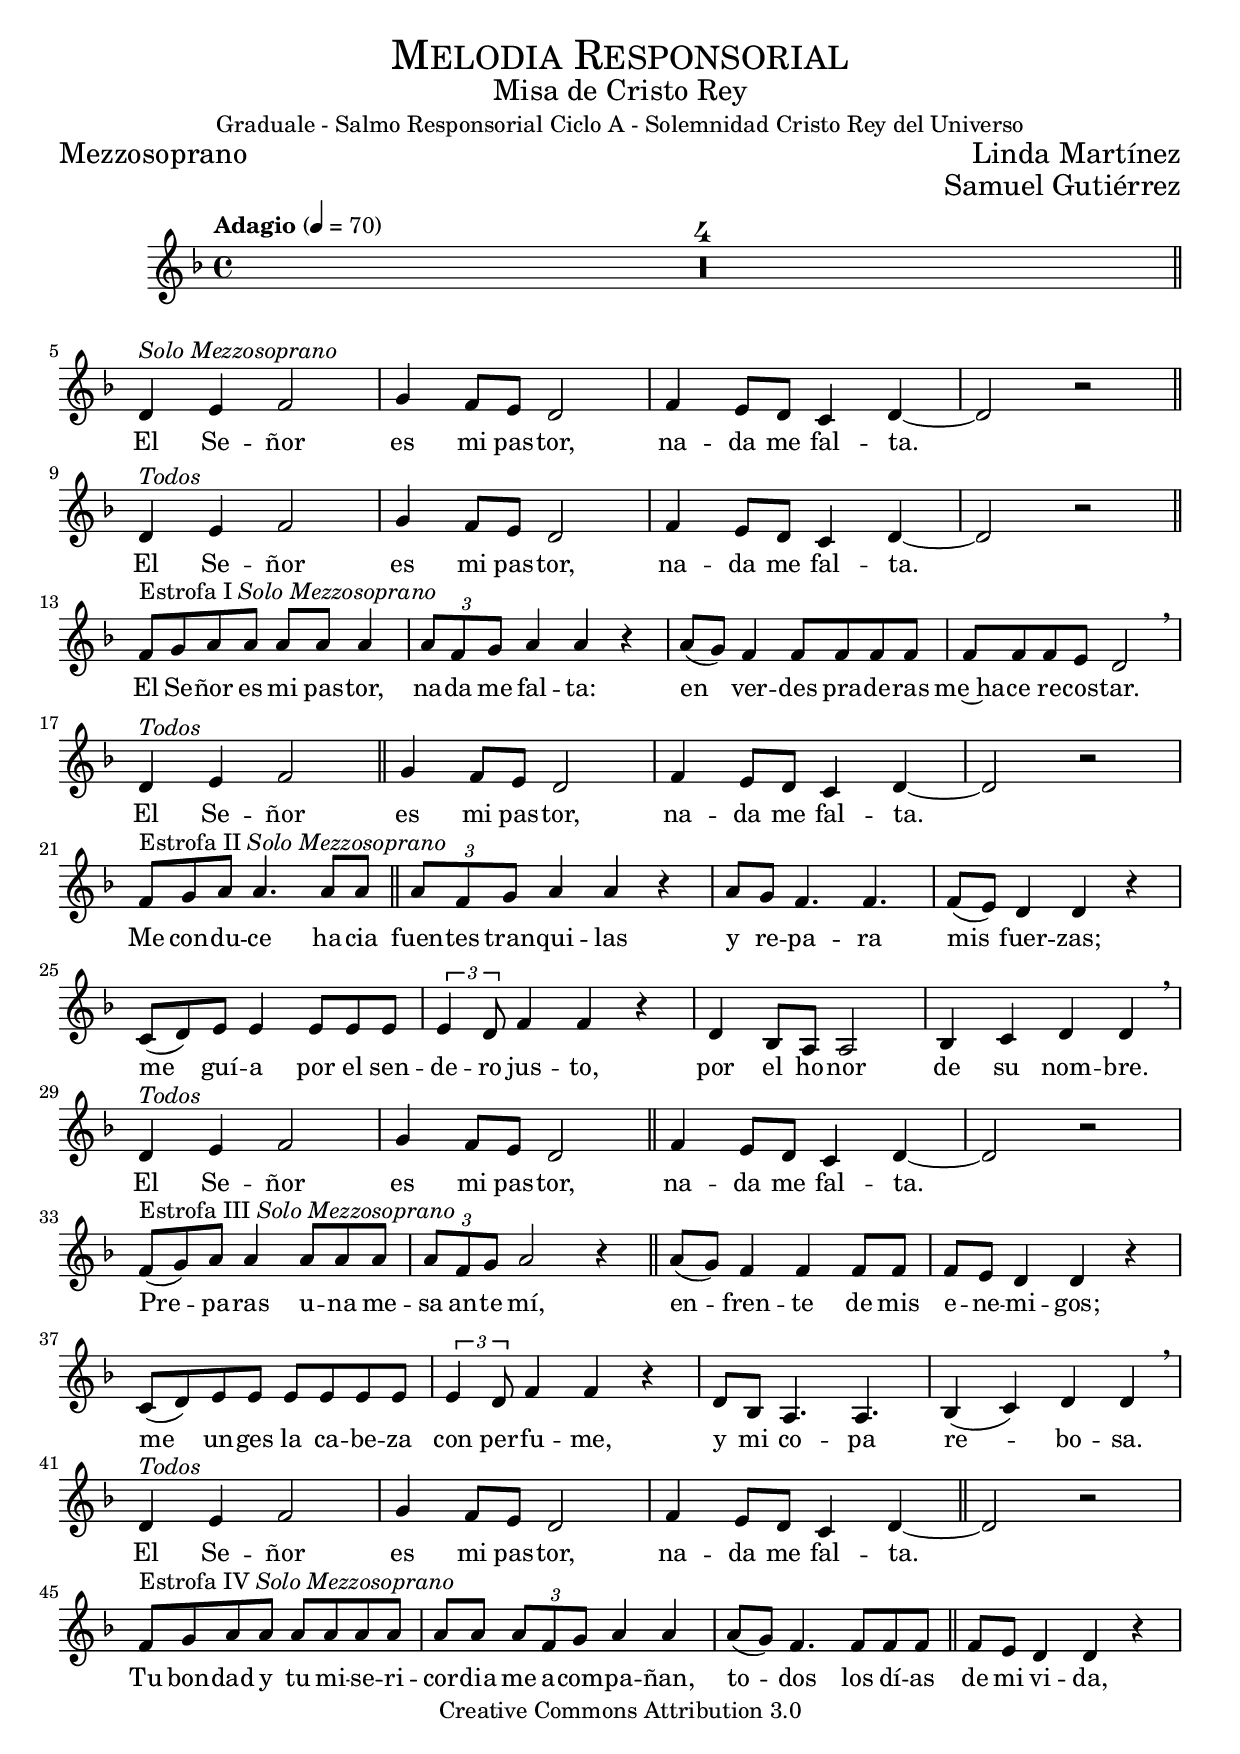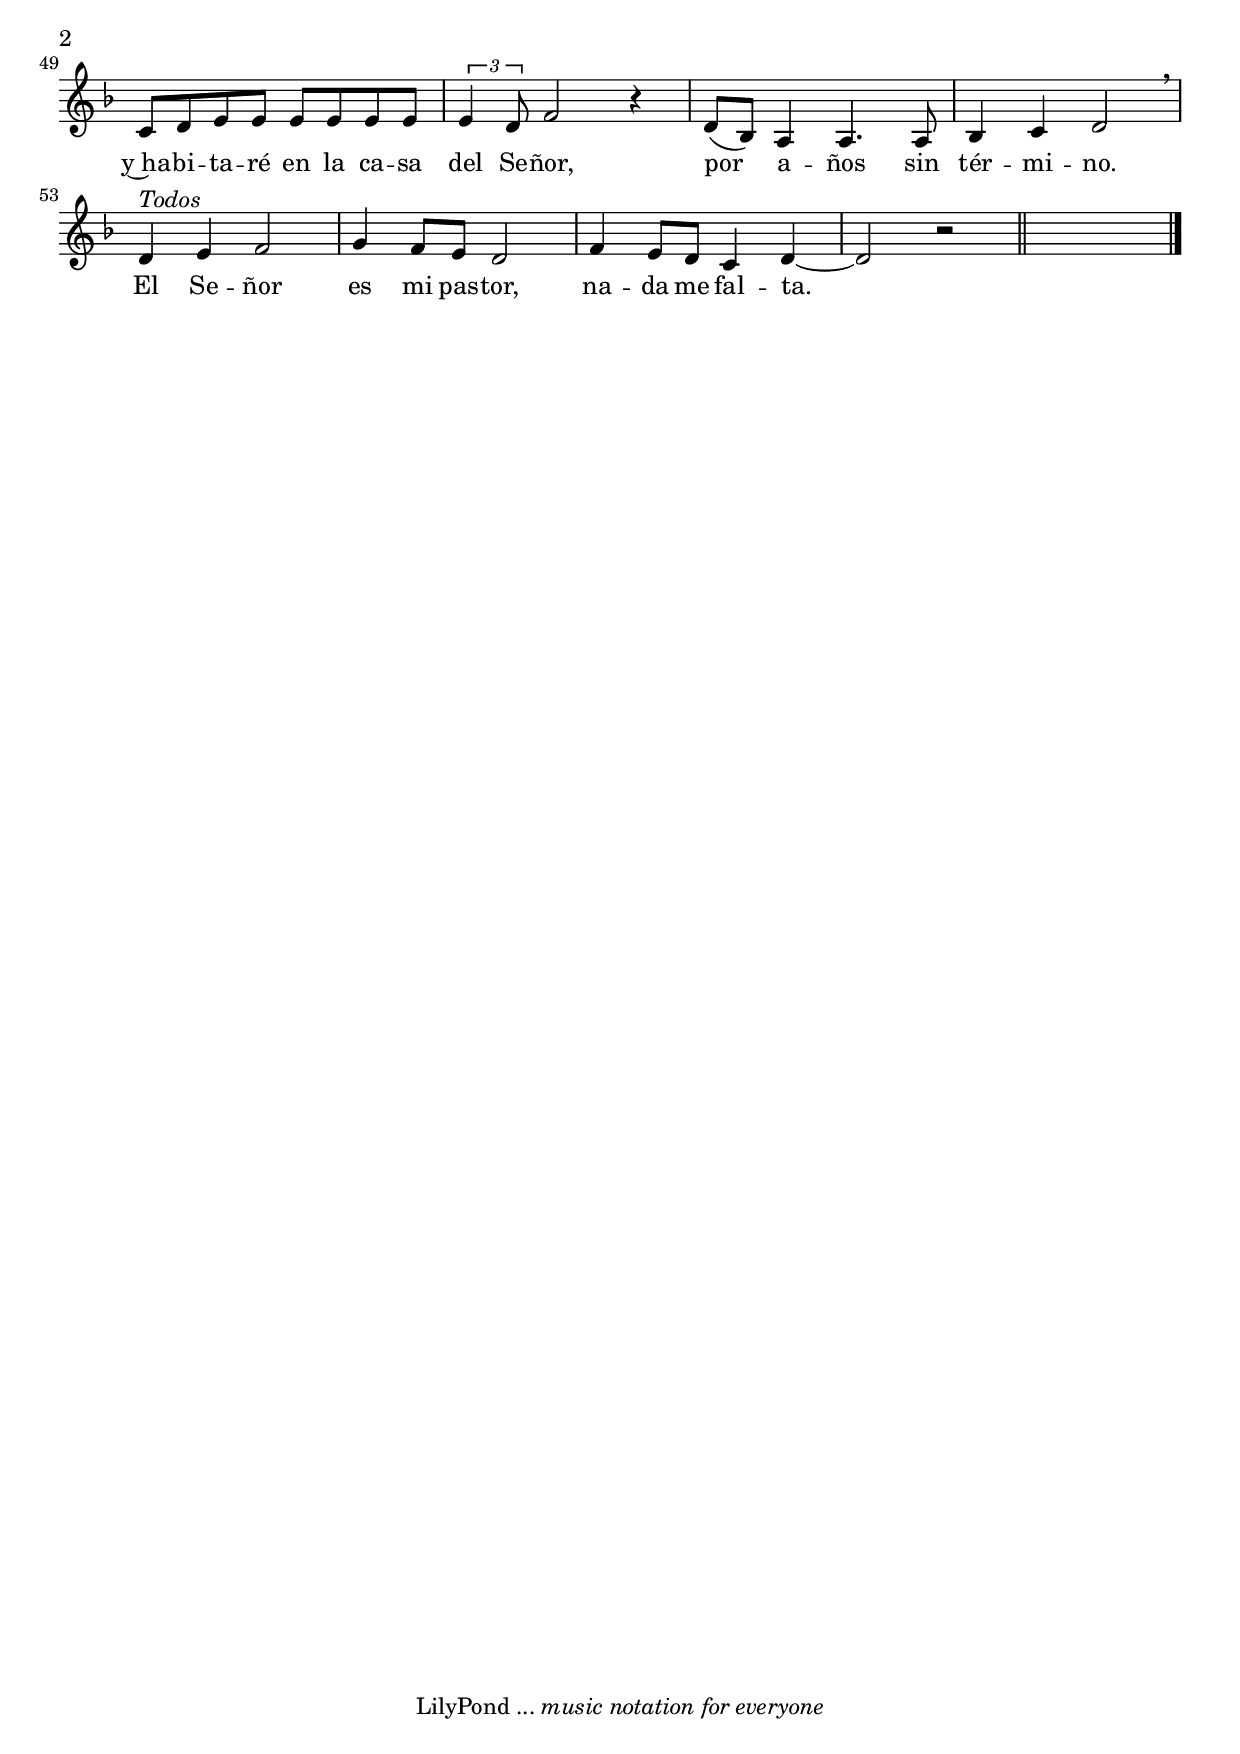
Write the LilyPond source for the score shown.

% *************************************************************************************
%	Melodia responsorial - Melody inspired by the compositions of Pbro Lucien Deiss
%	Music and accompaniment by serachsam
% *************************************************************************************
\language "espanol"
\version "2.23.2"

% --- Global parameters
particle = 1
jump = \break

% --- Includes
\include "global.ily"
soprano_music_a = \relative do' {
  \compressEmptyMeasures

  R1*4 | #(if (= particle 1) jump "") % 4
  re4^\markup{ \italic "Solo Mezzosoprano" } mi fa2 |
  sol4 fa8 mi re2 |
  fa4 mi8 re do4 re4~ |
  re2 r | #(if (= particle 1) jump "") % 8
  re4^\markup{ \italic "Todos" } mi fa2 |
  sol4 fa8 mi re2 |
  fa4 mi8 re do4 re4~ |
  re2 r | #(if (= particle 1) jump "") % 12
  fa8^\markup{ "Estrofa I" \italic "Solo Mezzosoprano" } sol la la la la la4 |
  \tuplet 3/2 {la8 fa sol} la4 la r |
  la8( sol) fa4 fa8 fa fa fa |
  fa fa fa mi re2 \breathe | #(if (= particle 1) jump "")
  re4^\markup{ \italic "Todos" } mi fa2 |
  sol4 fa8 mi re2 |
  fa4 mi8 re do4 re4~ |
  re2 r | #(if (= particle 1) jump "") % 20
  fa8^\markup{ "Estrofa II" \italic "Solo Mezzosoprano" } sol la la4. la8 la |
  \tuplet 3/2 {la8 fa sol} la4 la r |
  la8 sol fa4. fa4. |
  fa8( mi) re4 re r | #(if (= particle 1) jump "") %24
  do8( re) mi mi4 mi8 mi mi |
  \tuplet 3/2 { mi4 re8 } fa4 fa r |
  re4 sib8 la la2 |
  sib4 do re4 re \breathe | #(if (= particle 1) jump "") %28
  re4^\markup{ \italic "Todos" } mi fa2 |
  sol4 fa8 mi re2 |
  fa4 mi8 re do4 re4~ |
  re2 r | #(if (= particle 1) jump "") % 32
  fa8(^\markup{ "Estrofa III" \italic "Solo Mezzosoprano" } sol) la la4 la8 la la |
  \tuplet 3/2 {la8 fa sol} la2 r4 |
  la8( sol) fa4 fa4 fa8 fa |
  fa8 mi re4 re r | #(if (= particle 1) jump "") % 36
  do8( re) mi mi mi mi mi mi |
  \tuplet 3/2 { mi4 re8 } fa4 fa r |
  re8 sib la4. la |
  sib4( do) re re \breathe | #(if (= particle 1) jump "") % 40
  re4^\markup{ \italic "Todos" } mi fa2 |
  sol4 fa8 mi re2 |
  fa4 mi8 re do4 re4~ |
  re2 r | #(if (= particle 1) jump "") % 44
  fa8^\markup{ "Estrofa IV" \italic "Solo Mezzosoprano" } sol la la la la la la |
  la la \tuplet 3/2 {la8 fa sol} la4 la |
  la8( sol) fa4. fa8 fa fa |
  fa8 mi re4 re r | #(if (= particle 1) jump "") % 48
  do8 re mi mi mi mi mi mi |
  \tuplet 3/2 { mi4 re8 } fa2 r4 |
  re8( sib) la4 la4. la8 |
  sib4 do re2 \breathe | #(if (= particle 1) jump "") % 52
  re4^\markup{ \italic "Todos" } mi fa2 |
  sol4 fa8 mi re2 |
  fa4 mi8 re do4 re4~ |
  re2 r |
}

soprano_lyrics_a = \lyricmode {
  El Se -- ñor es mi pas -- tor, na -- da me fal -- ta.
  El Se -- ñor es mi pas -- tor, na -- da me fal -- ta.

  El Se -- ñor es mi pas -- tor, na -- da me fal -- ta:
  en ver -- des pra -- de -- ras me~ha -- ce re -- cos -- tar.

  El Se -- ñor es mi pas -- tor, na -- da me fal -- ta.

  Me con -- du -- ce ha -- cia fuen -- tes tran -- qui -- las
  y re -- pa -- ra mis fuer -- zas;
  me guí -- a por el sen -- de -- ro jus -- to,
  por el ho -- nor de su nom -- bre.

  El Se -- ñor es mi pas -- tor, na -- da me fal -- ta.

  Pre -- pa -- ras u -- na me -- sa an -- te mí,
  en -- fren -- te de mis e -- ne -- mi -- gos;
  me un -- ges la ca -- be -- za con per -- fu -- me,
  y mi co -- pa re -- bo -- sa.

  El Se -- ñor es mi pas -- tor, na -- da me fal -- ta.

  Tu bon -- dad y tu mi -- se -- ri -- cor -- dia me a -- com -- pa -- ñan,
  to -- dos los dí -- as de mi vi -- da,
  y~ha -- bi -- ta -- ré en la ca -- sa del Se -- ñor,
  por a -- ños sin tér -- mi -- no.

  El Se -- ñor es mi pas -- tor, na -- da me fal -- ta.
}

soprano_music_b = \relative do' {
  \compressEmptyMeasures

  R1*4 | #(if (= particle 1) jump "") % 4
  re4^\markup{ \italic "Solo Mezzosoprano" } mi fa2 |
  sol4 fa8 mi re4 re |
  fa4 mi8 re do4( re4~ |
  re2) r | #(if (= particle 1) jump "") % 8
  re4^\markup{ \italic "Todos" } mi fa2 |
  sol4 fa8 mi re4 re |
  fa4 mi8 re do4( re4~ |
  re2) r | #(if (= particle 1) jump "") % 12
  fa8^\markup{ "Estrofa I" \italic "Solo Mezzosoprano" } sol la la la la la la |
  \tuplet 3/2 {la8 fa sol} la2 r4 |
  la8 sol fa4 fa8 fa fa fa |
  fa fa fa mi re2 \breathe | #(if (= particle 1) jump "") % 16
  re4^\markup{ \italic "Todos" } mi fa2 |
  sol4 fa8 mi re4 re |
  fa4 mi8 re do4( re4~ |
  re2) r | #(if (= particle 1) jump "") % 20
  fa8^\markup{ "Estrofa II" \italic "Solo Mezzosoprano" } sol la la la la la la |
  \tuplet 3/2 {la8 fa sol} la4 la r |
  la8 sol fa fa fa4 fa |
  fa8 mi re4 re r | #(if (= particle 1) jump "") % 24
  re8( sib) la4. la8 la la |
  sib4( do) re2 \breathe | #(if (= particle 1) jump "") % 26
  re4^\markup{ \italic "Todos" } mi fa2 |
  sol4 fa8 mi re4 re |
  fa4 mi8 re do4( re4~ |
  re2) r | #(if (= particle 1) jump "") % 30
  fa8^\markup{ "Estrofa III" \italic "Solo Mezzosoprano" } sol la la la la la4 |
  \tuplet 3/2 {la8( fa) sol} la4 la r |
  la8 sol fa fa fa fa fa fa |
  fa8 mi re4 re r | #(if (= particle 1) jump "") % 34
  re8( sib) la4 la8 la la la |
  sib4 do re2 \breathe | #(if (= particle 1) jump "") % 36
  re4^\markup{ \italic "Todos" } mi fa2 |
  sol4 fa8 mi re4 re |
  fa4 mi8 re do4( re4~ |
  re2) r |
}

soprano_lyrics_b = \lyricmode {
  El Se -- ñor rei -- na, ves -- ti -- do de ma -- jes -- tad.
  El Se -- ñor rei -- na, ves -- ti -- do de ma -- jes -- tad.

  El Se -- ñor rei -- na, ves -- ti -- do de ma -- jes -- tad,
  el Se -- ñor, ves -- ti -- do~y ce -- ñi -- do de po -- der.

  El Se -- ñor rei -- na, ves -- ti -- do de ma -- jes -- tad.

  A -- sí~es -- tá fir -- me el or -- be y no va -- ci -- la.
  Tu tro -- no~es -- tá fir -- me des -- de siem -- pre,
  y tú e -- res e -- ter -- no.

  El Se -- ñor rei -- na, ves -- ti -- do de ma -- jes -- tad.

  Tus man -- da -- tos son fie -- les y se -- gu -- ros;
  la san -- ti -- dad es~el a -- dor -- no de tu ca -- sa,
  Se -- ñor, por dí -- as sin tér -- mi -- no.

  El Se -- ñor rei -- na, ves -- ti -- do de ma -- jes -- tad.
}

soprano_music_c = \relative do' {
  \compressEmptyMeasures

  R1*4 | #(if (= particle 1) jump "") % 4
  re4^\markup{ \italic "Solo Mezzosoprano" } mi8 mi fa4 fa |
  sol4( fa8) mi re4 re |
  fa4( mi8) re do4( re4~ |
  re2) r | #(if (= particle 1) jump "") % 8
  re4^\markup{ \italic "Todos" } mi8 mi fa4 fa |
  sol4( fa8) mi re4 re |
  fa4( mi8) re do4( re4~ |
  re2) r | #(if (= particle 1) jump "") % 12
  fa8^\markup{ "Estrofa I" \italic "Solo Mezzosoprano" } sol la la4. la8 la |
  \tuplet 3/2 {la8( fa) sol} la4 la r |
  la8( sol) fa4 fa8 fa fa fa |
  fa8 mi re2 r4 | #(if (= particle 1) jump "") % 16
  do8 re mi4. mi8 mi mi |
  \tuplet 3/2 { mi4 re8 } fa2 r4 |
  re4 do8 la la2 |
  sib4 do re4 re \breathe | #(if (= particle 1) jump "") % 20
  re4^\markup{ \italic "Todos" } mi8 mi fa4 fa |
  sol4( fa8) mi re4 re |
  fa4( mi8) re do4( re4~ |
  re2) r | #(if (= particle 1) jump "") % 24
  fa8(^\markup{ "Estrofa II" \italic "Solo Mezzosoprano" } sol) la4 la la |
  \tuplet 3/2 {la8( fa sol)} la4 la r |
  la4( sol8) fa4 fa4. |
  fa8 mi re2 r4 | #(if (= particle 1) jump "") % 28
  do8 re mi mi mi mi4 mi8 |
  \tuplet 3/2 { mi4 re8 } fa2 r4 |
  fa8 sol la la la la la4 |
  \tuplet 3/2 {la8( fa) sol} la2 r4 | #(if (= particle 1) jump "") % 32
  la16( sol) fa8 fa16 fa fa8 \tuplet 3/2 {fa8 fa fa} fa fa |
  fa8 mi re4 re r |
  re8 sib la la2 la8 |
  sib4 do re2 \breathe | #(if (= particle 1) jump "") % 36
  re4^\markup{ \italic "Todos" } mi8 mi fa4 fa |
  sol4( fa8) mi re4 re |
  fa4( mi8) re do4( re4~ |
  re2) r |
}

soprano_lyrics_c = \lyricmode {
  Va -- mos a -- le -- gres a  la ca -- sa del Se -- ñor.
  Va -- mos a -- le -- gres a  la ca -- sa del Se -- ñor.

  ¡Qué~a -- le -- grí -- a cuan -- do me di -- je -- ron:
  «Va -- mos a la ca -- sa del Se -- ñor»!
  Ya es -- tán pi -- san -- do nues -- tros pies
  por el ho -- nor de su nom -- bre.

  Va -- mos a -- le -- gres a  la ca -- sa del Se -- ñor.

  A -- llá su -- ben las tri -- bus,
  las tri -- bus del Se -- ñor,
  se -- gún la cos -- tum -- bre de Is -- ra -- el,
  a ce -- le -- brar el nom -- bre del Se -- ñor;
  en e -- lla es -- tán los tri -- bu -- na -- les de jus -- ti -- cia,
  en el pa -- la -- cio de Da -- vid.

  Va -- mos a -- le -- gres a  la ca -- sa del Se -- ñor.
}


% --- Global size
% #(set-global-staff-size 20)

% --- Header
\markup { \fill-line { \center-column { \fontsize #5 \smallCaps "Melodia Responsorial" \fontsize #2 "Misa de Cristo Rey" "Graduale - Salmo Responsorial Ciclo A - Solemnidad Cristo Rey del Universo"} } }
\markup { \fill-line { \fontsize #2 "Mezzosoprano" \right-column { \fontsize #2 "Linda Martínez" } } }
\markup { \fill-line { " " \right-column { \fontsize #2 "Samuel Gutiérrez" } } }
\header {
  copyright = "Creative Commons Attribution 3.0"
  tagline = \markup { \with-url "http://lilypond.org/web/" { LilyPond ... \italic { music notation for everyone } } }
  breakbefore = ##t
}

% --- Music

% --- Harmony

\score {
  <<
    \new Staff <<
      \set Staff.midiInstrument = #"choir aahs"
      \set Staff.midiMaximumVolume = #1.5
      \new Voice = "soprano" <<
        \global_a \soprano_music_a
      >>\new Lyrics = "soprano"
      \context Lyrics = "soprano" \lyricsto "soprano" \soprano_lyrics_a
    >>
  >>
  \midi { }
  \layout { }
}

% --- Paper
\paper{
  #(set-default-paper-size "letter")
  page-breaking = #ly:page-turn-breaking
}
